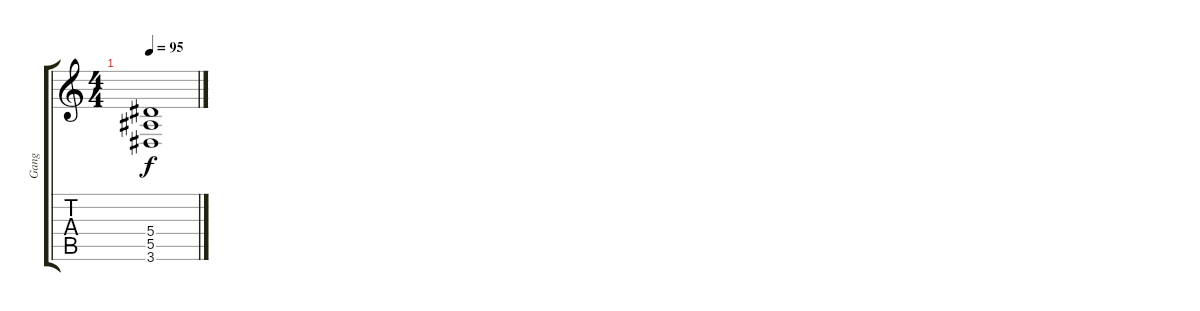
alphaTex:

\track ("Gang" "Gang") {instrument distortionguitar}
\staff {score tabs}
\tuning (C4 G3 Eb3 Bb2 F2 C2) {hide}
\ts (4 4)
\tempo 95
\clef g2
\ks c
(5.4{t} 5.5{t} 3.6{t}).1{dy f volume 0}
